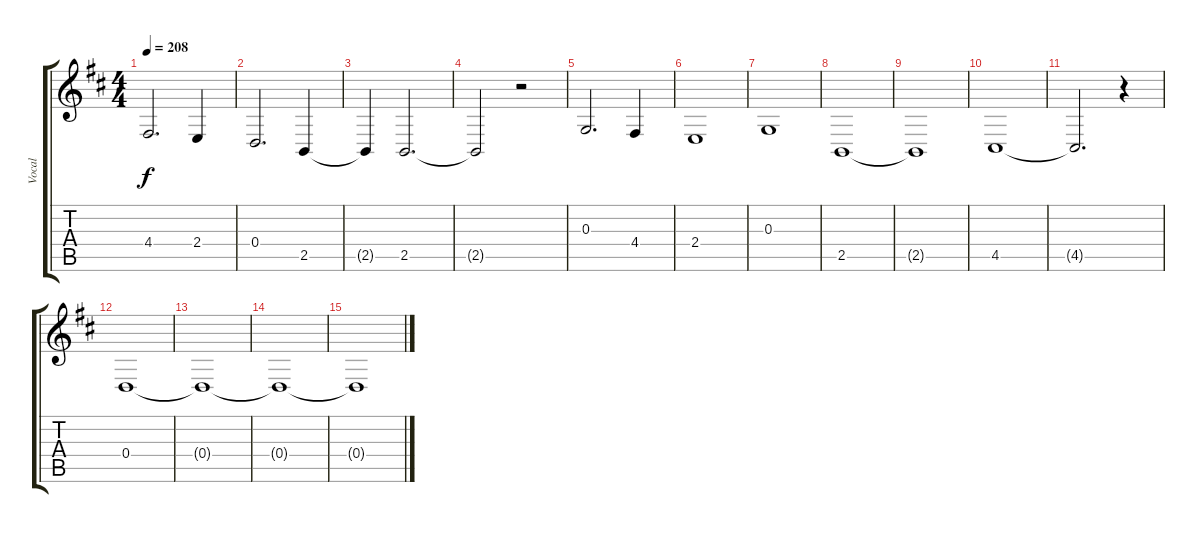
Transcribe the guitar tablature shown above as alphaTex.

\track ("Vocal" "Vocal") {instrument brightacousticpiano}
\staff {score tabs}
\tuning (E4 B3 G3 D3 A2 E2) {hide}
\ts (4 4)
\tempo 208
\clef g2
\ks d
4.4.2{d dy f} 2.4.4 |
0.4.2{d} 2.5.4 |
2.5{t}.4 2.5.2{d} |
2.5{t}.2 r.2 |
0.3.2{d} 4.4.4 |
2.4.1 |
0.3.1 |
2.5.1 |
2.5{t}.1 |
4.5.1 |
4.5{t}.2{d} r.4 |
0.4.1 |
0.4{t}.1 |
0.4{t}.1 |
0.4{t}.1
